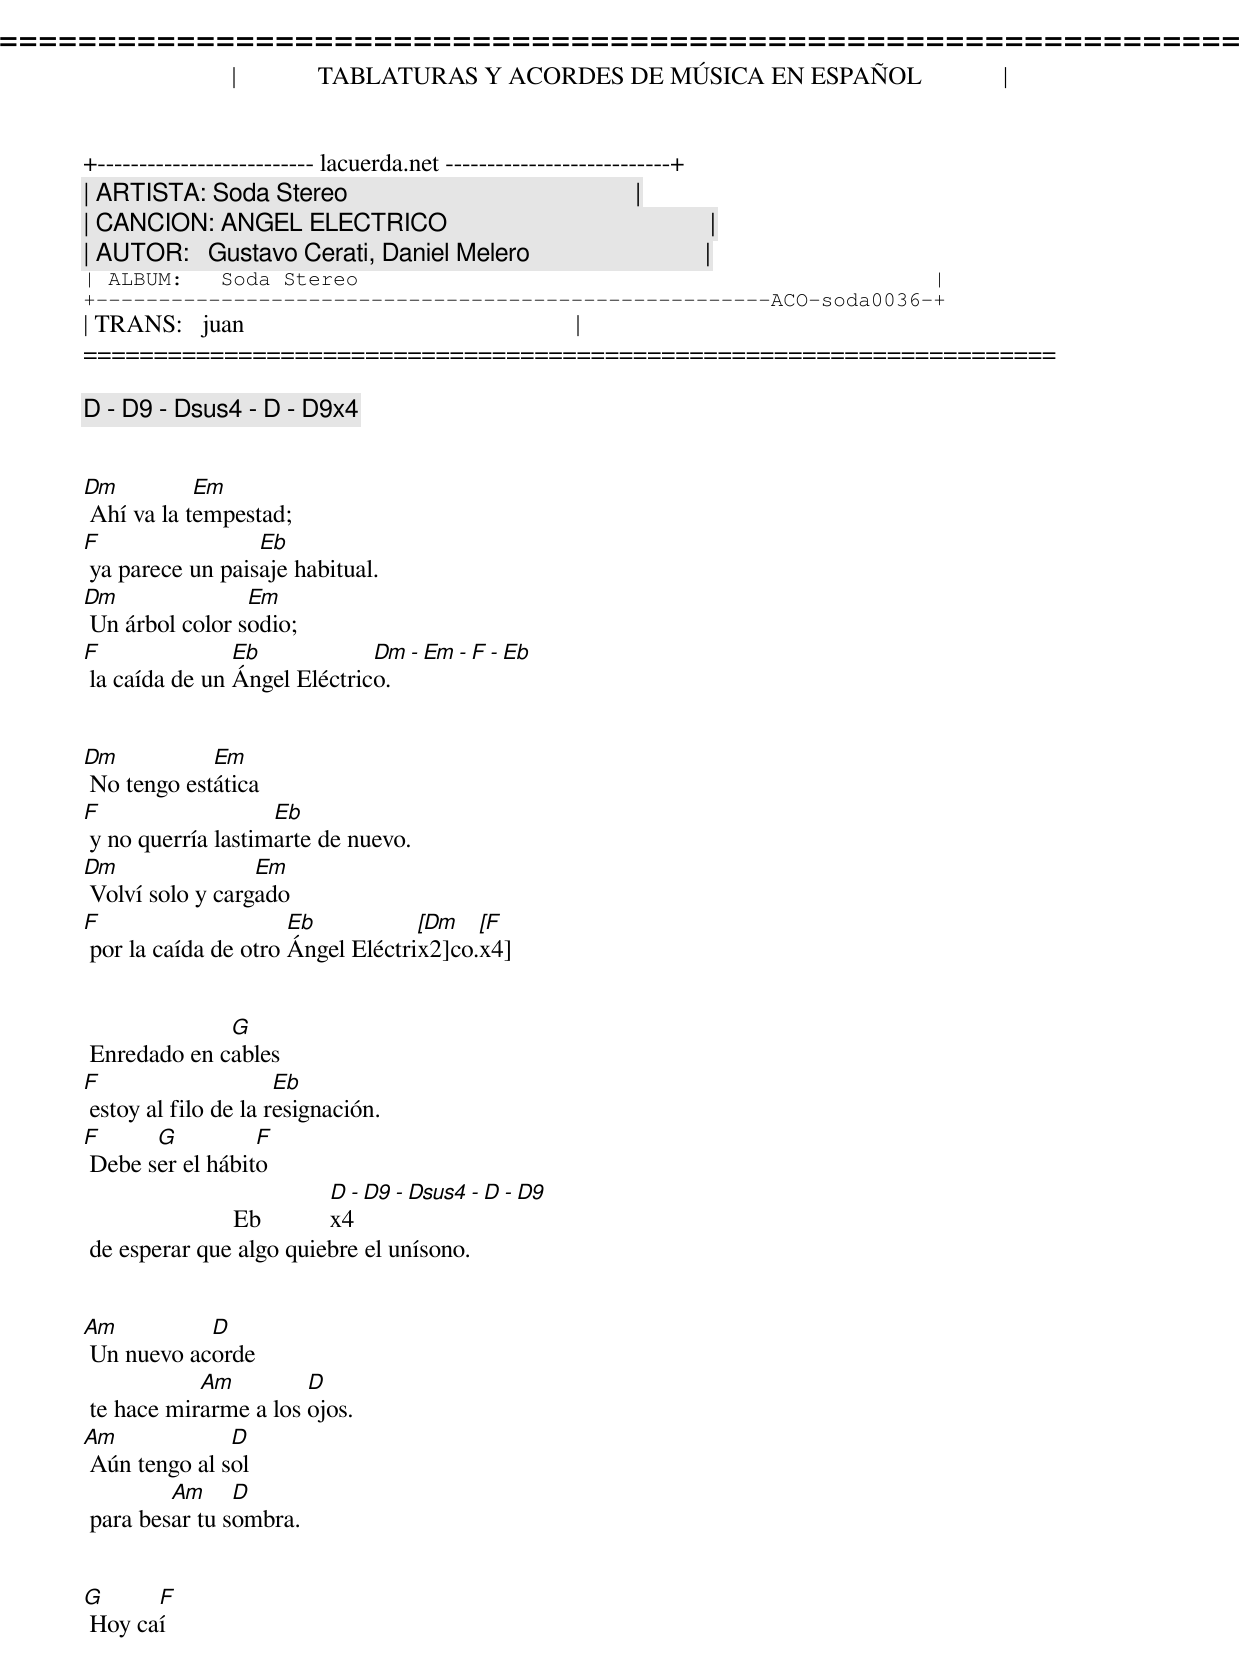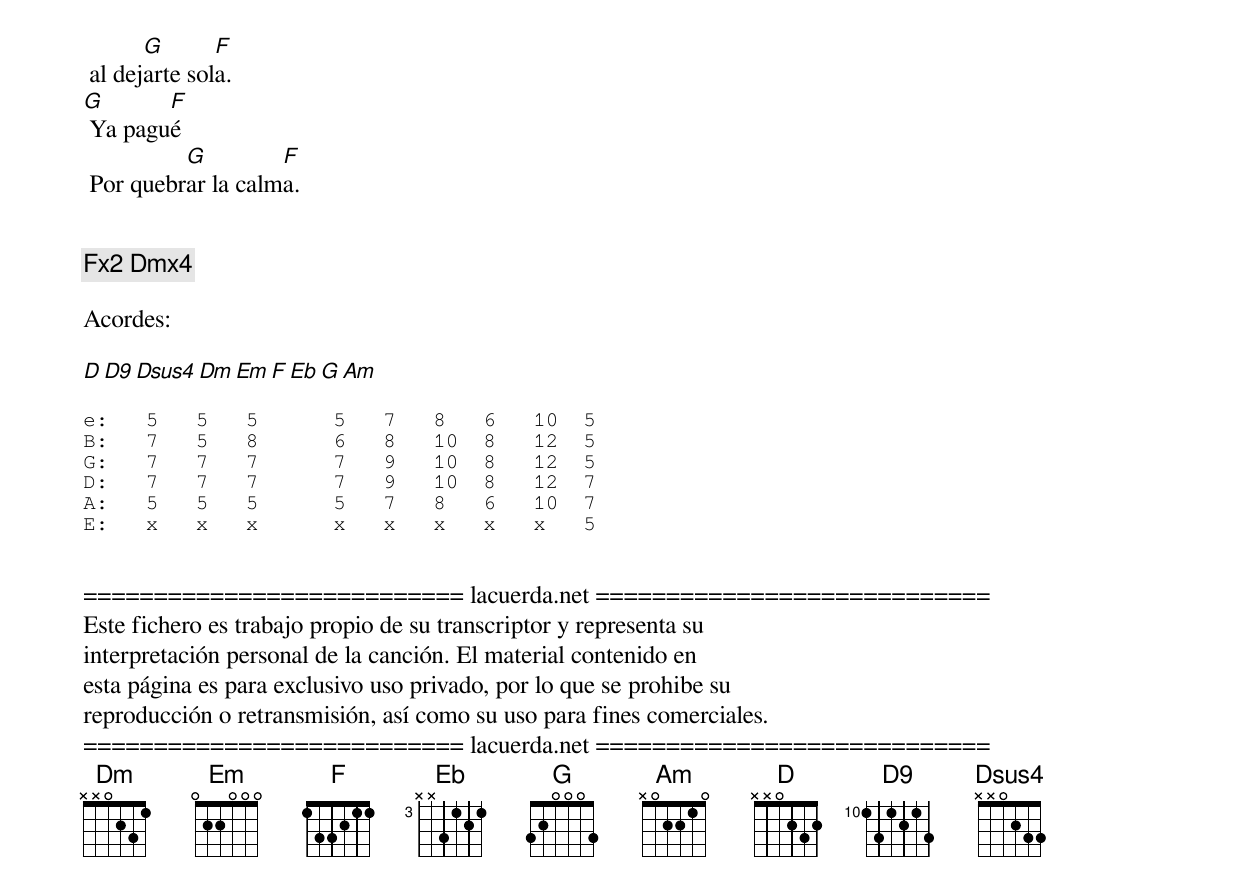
=====================================================================
|             TABLATURAS Y ACORDES DE MÚSICA EN ESPAÑOL             |
+-------------------------- lacuerda.net ---------------------------+
| ARTISTA: Soda Stereo                                              |
| CANCION: ANGEL ELECTRICO                                          |
| AUTOR:   Gustavo Cerati, Daniel Melero                            |
| ALBUM:   Soda Stereo                                              |
+------------------------------------------------------ACO-soda0036-+
| TRANS:   juan                                                     |
=====================================================================

[D - D9 - Dsus4 - D - D9]x4


Dm          Em
 Ahí va la tempestad;
F                 Eb
 ya parece un paisaje habitual.
Dm               Em
 Un árbol color sodio;
F               Eb            Dm - Em - F - Eb
 la caída de un Ángel Eléctrico.


Dm           Em
 No tengo estática
F                   Eb
 y no querría lastimarte de nuevo.
Dm                Em
 Volví solo y cargado
F                     Eb           [Dm]x2 [F]x4
 por la caída de otro Ángel Eléctrico.


              G
 Enredado en cables
F                     Eb
 estoy al filo de la resignación.
F      G          F
 Debe ser el hábito
                        Eb           [D - D9 - Dsus4 - D - D9]x4
 de esperar que algo quiebre el unísono.


Am          D
 Un nuevo acorde
            Am         D
 te hace mirarme a los ojos.
Am             D
 Aún tengo al sol
         Am     D
 para besar tu sombra.


G      F
 Hoy caí
       G       F
 al dejarte sola.
G       F
 Ya pagué
          G         F
 Por quebrar la calma.


[F]x2 [Dm]x4

Acordes:

     D   D9  Dsus4  Dm  Em  F   Eb  G   Am

e:   5   5   5      5   7   8   6   10  5
B:   7   5   8      6   8   10  8   12  5
G:   7   7   7      7   9   10  8   12  5
D:   7   7   7      7   9   10  8   12  7
A:   5   5   5      5   7   8   6   10  7
E:   x   x   x      x   x   x   x   x   5


=========================== lacuerda.net ============================
Este fichero es trabajo propio de su transcriptor y representa su
interpretación personal de la canción. El material contenido en
esta página es para exclusivo uso privado, por lo que se prohibe su
reproducción o retransmisión, así como su uso para fines comerciales.
=========================== lacuerda.net ============================
